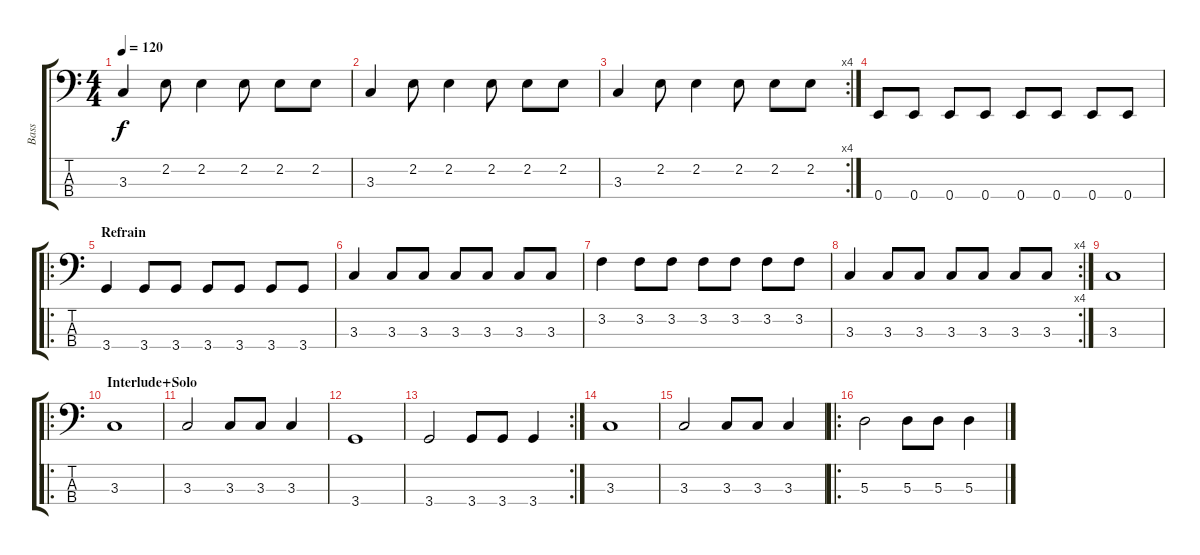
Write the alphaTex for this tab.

\track ("Bass" "Bass") {instrument electricbasspick}
\staff {score tabs}
\tuning (G2 D2 A1 E1) {hide}
\ts (4 4)
\tempo 120
\clef f4
\ks c
3.3.4{dy f} 2.2.8 2.2.4 2.2.8 2.2.8 2.2.8 |
3.3.4 2.2.8 2.2.4 2.2.8 2.2.8 2.2.8 |
\rc 4
3.3.4 2.2.8 2.2.4 2.2.8 2.2.8 2.2.8 |
0.4.8 0.4.8 0.4.8 0.4.8 0.4.8 0.4.8 0.4.8 0.4.8 |
\ro
\section ("" "Refrain")
3.4.4 3.4.8 3.4.8 3.4.8 3.4.8 3.4.8 3.4.8 |
3.3.4 3.3.8 3.3.8 3.3.8 3.3.8 3.3.8 3.3.8 |
3.2.4 3.2.8 3.2.8 3.2.8 3.2.8 3.2.8 3.2.8 |
\rc 4
3.3.4 3.3.8 3.3.8 3.3.8 3.3.8 3.3.8 3.3.8 |
3.3.1 |
\ro
\section ("" "Interlude+Solo")
3.3.1 |
3.3.2 3.3.8 3.3.8 3.3.4 |
3.4.1 |
\rc 2
3.4.2 3.4.8 3.4.8 3.4.4 |
3.3.1 |
3.3.2 3.3.8 3.3.8 3.3.4 |
\ro
5.3.2 5.3.8 5.3.8 5.3.4
